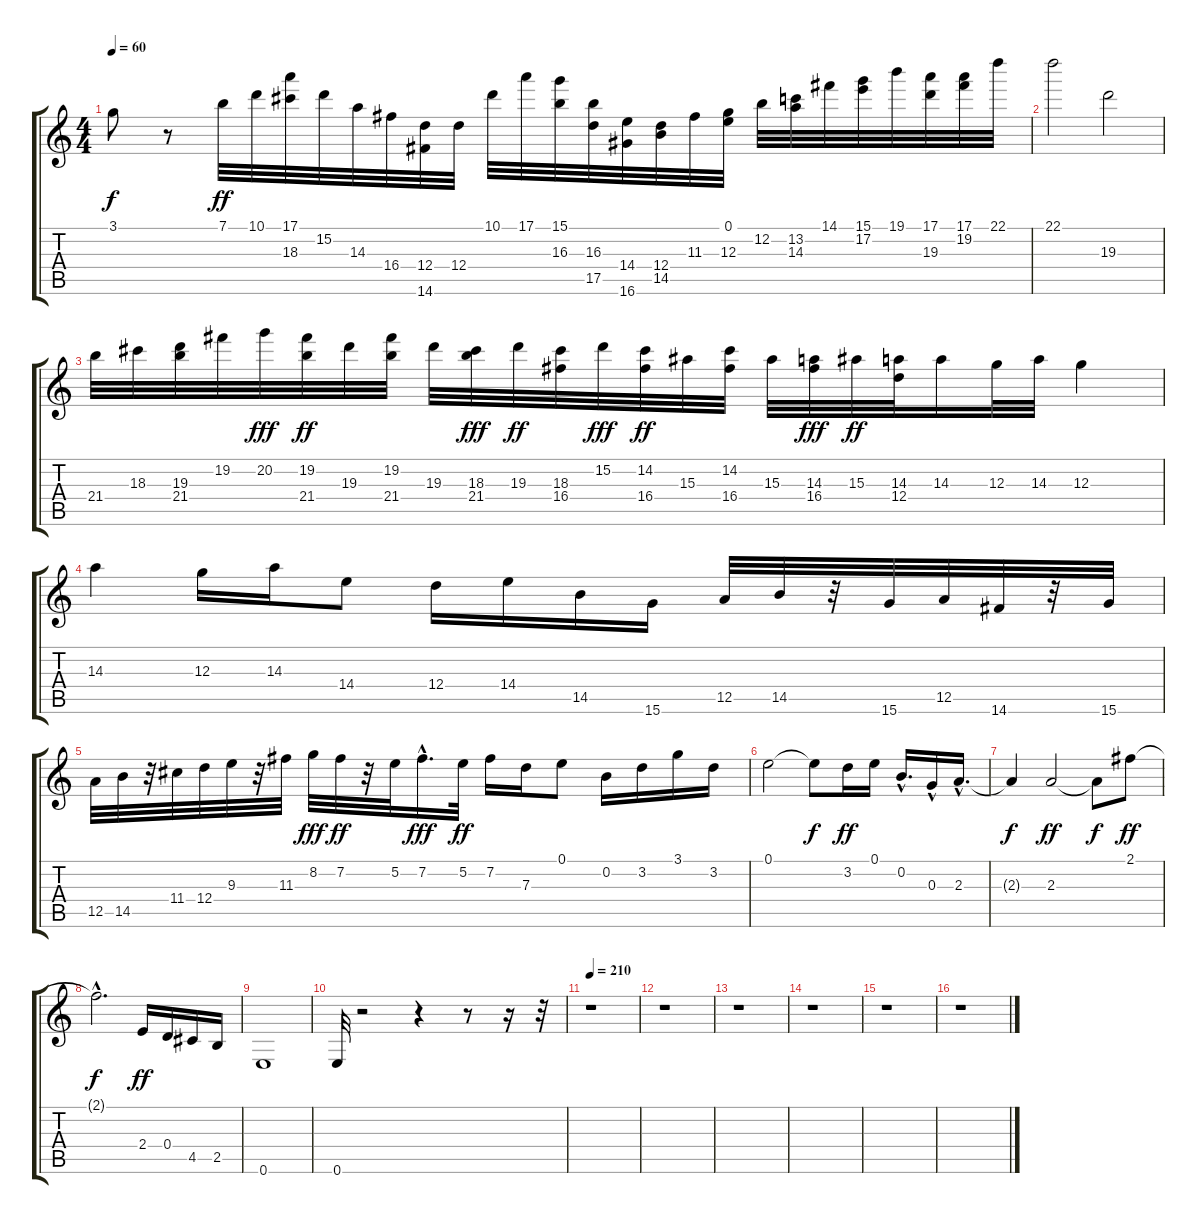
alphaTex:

\track "" {instrument acousticguitarnylon}
\staff {score tabs}
\tuning (E4 B3 G3 D3 A2 E2) {hide}
\ts (4 4)
\tempo 60
\clef g2
\ks c
3.1{t}.8{dy f} r.8 7.1.32{dy ff} 10.1.32 (17.1 18.3).32 15.2.32 14.3.32 16.4.32 (12.4 14.6).32 12.4.32 10.1.32 17.1.32 (15.1 16.3).32 (16.3 17.5).32 (14.4 16.6).32 (12.4 14.5).32 11.3.32 (0.1 12.3).32 12.2.32 (13.2 14.3).32 14.1.32 (15.1 17.2).32 19.1.32 (17.1 19.3).32 (17.1 19.2).32 22.1.32 |
22.1.2 19.3.2 |
21.4.32 18.3.32 (19.3 21.4).32 19.2.32 20.2.32{dy fff} (19.2 21.4).32{dy ff} 19.3.32 (19.2 21.4).32 19.3.32 (18.3 21.4).32{dy fff} 19.3.32{dy ff} (18.3 16.4).32 15.2.32{dy fff} (14.2 16.4).32{dy ff} 15.3.32 (14.2 16.4).32 15.3.32 (14.3 16.4).32{dy fff} 15.3.32{dy ff} (14.3 12.4).32 14.3.16 12.3.32 14.3.32 12.3.4 |
14.3.4 12.3.16 14.3.16 14.4.8 12.4.16 14.4.16 14.5.16 15.6.16 12.5.32 14.5.32 r.32 15.6.32 12.5.32 14.6.32 r.32 15.6.32 |
12.5.32 14.5.32 r.32 11.4.32 12.4.32 9.3.32 r.32 11.3.32 8.2.32{dy fff} 7.2.32{dy ff} r.32 5.2.32 7.2{hac}.16{d dy fff} 5.2.32{dy ff} 7.2.16 7.3.16 0.1.8 0.2.16 3.2.16 3.1.16 3.2.16 |
0.1.2 0.1{t}.8{dy f} 3.2.16{dy ff} 0.1.16 0.2{hac}.16{d} 0.3{hac}.16 2.3{hac}.16{d} |
2.3{t}.4{dy f} 2.3.2{dy ff} 2.3{t}.8{dy f} 2.1.8{dy ff} |
2.1{hac t}.2{d dy f} 2.4.16{dy ff} 0.4.16 4.5.16 2.5.16 |
0.6.1 |
0.6.32 r.2 r.4 r.8 r.16 r.32 |
\tempo 210
r.1 |
r.1 |
r.1 |
r.1 |
r.1 |
r.1
